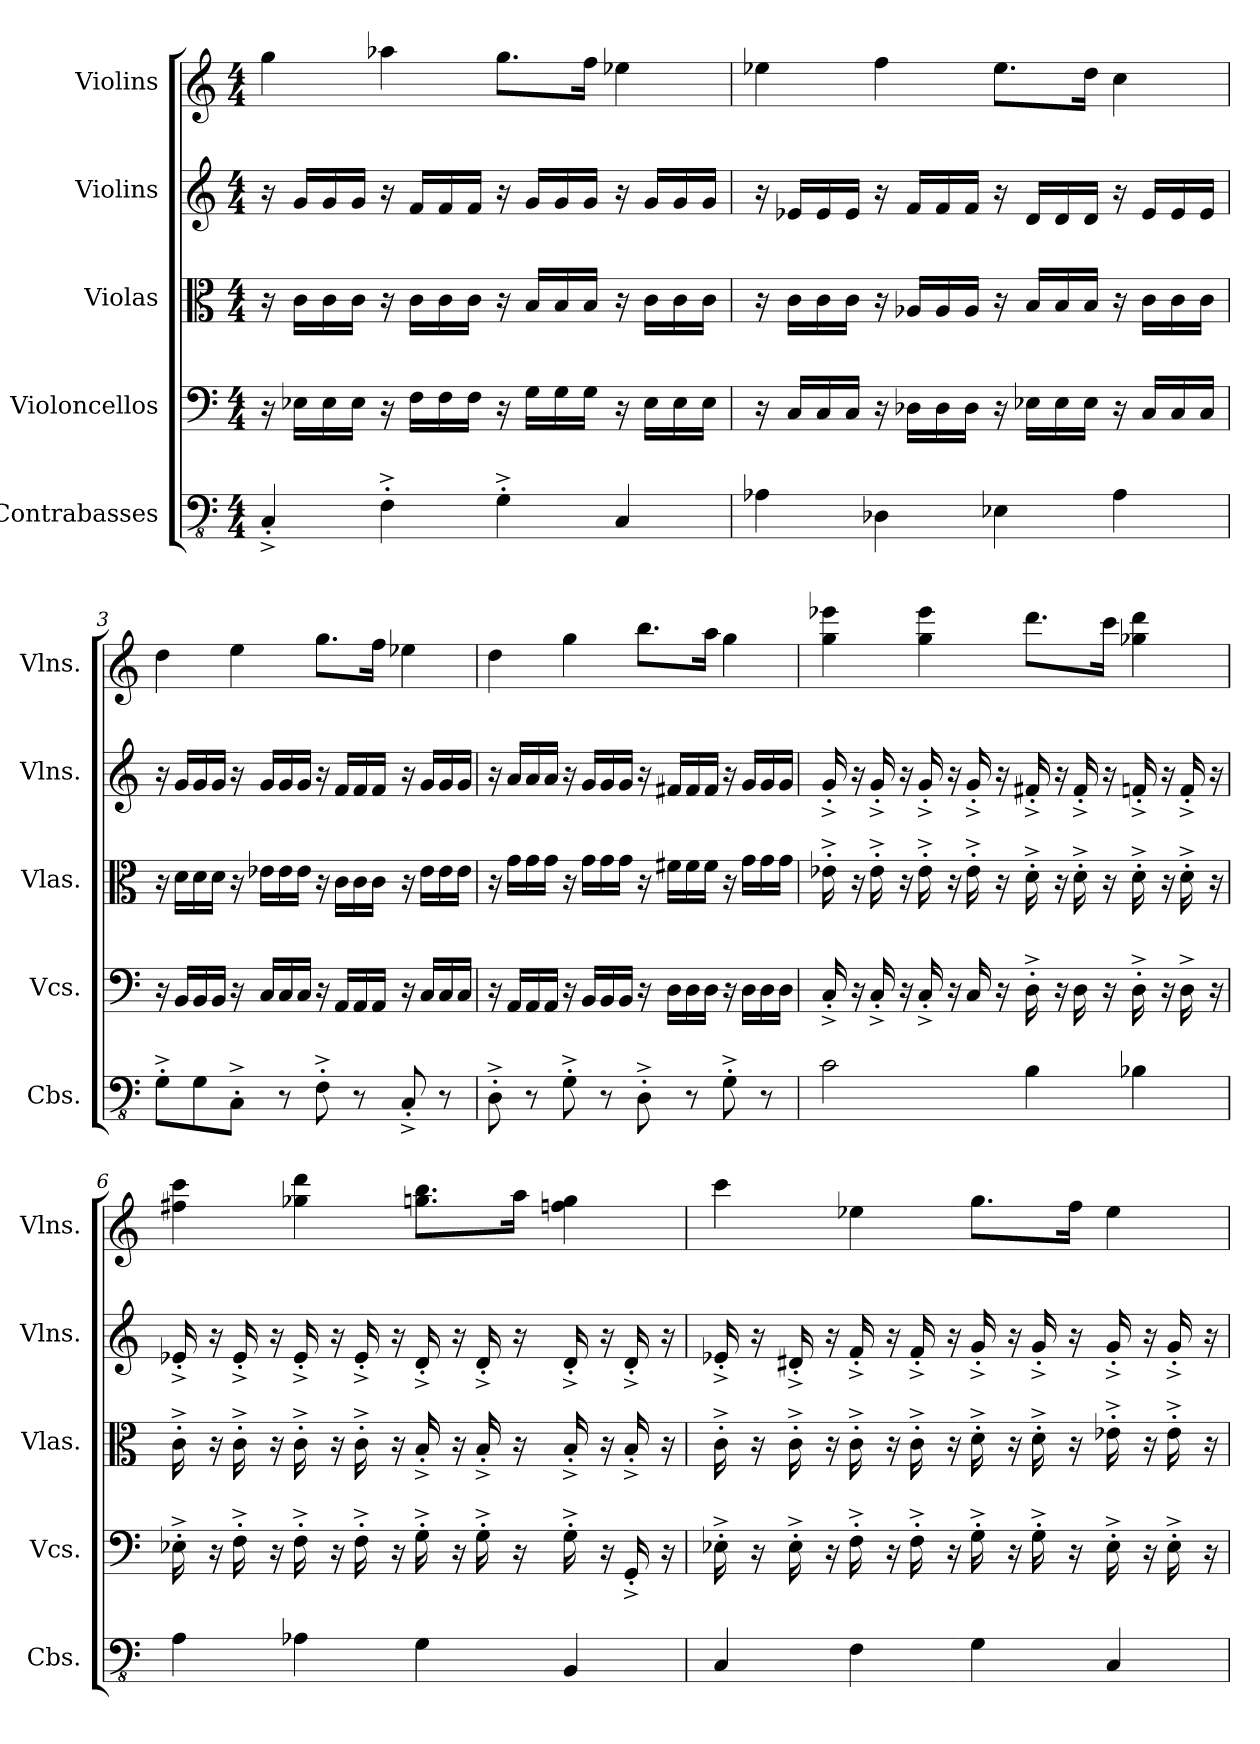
**kern	**kern	**kern	**kern	**kern
*part5	*part4	*part3	*part2	*part1
*staff5	*staff4	*staff3	*staff2	*staff1
*I"Contrabasses	*I"Violoncellos	*I"Violas	*I"Violins	*I"Violins
*I'Cbs.	*I'Vcs.	*I'Vlas.	*I'Vlns.	*I'Vlns.
*clefFv4	*clefF4	*clefC3	*clefG2	*clefG2
*k[]	*k[]	*k[]	*k[]	*k[]
*M4/4	*M4/4	*M4/4	*M4/4	*M4/4
*MM38	*MM38	*MM38	*MM38	*MM38
=1	=1	=1	=1	=1
4CC'^/	16r	16r	16r	4gg\
.	16E-X\LL	16c\LL	16g/LL	.
.	16E-\	16c\	16g/	.
.	16E-\JJ	16c\JJ	16g/JJ	.
4FF'^\	16r	16r	16r	4aa-X\
.	16F\LL	16c\LL	16f/LL	.
.	16F\	16c\	16f/	.
.	16F\JJ	16c\JJ	16f/JJ	.
4GG'^\	16r	16r	16r	8.gg\L
.	16G\LL	16B/LL	16g/LL	.
.	16G\	16B/	16g/	.
.	16G\JJ	16B/JJ	16g/JJ	16ff\Jk
4CC/	16r	16r	16r	4ee-X\
.	16E-\LL	16c\LL	16g/LL	.
.	16E-\	16c\	16g/	.
.	16E-\JJ	16c\JJ	16g/JJ	.
=2	=2	=2	=2	=2
4AA-X\	16r	16r	16r	4ee-X\
.	16C/LL	16c\LL	16e-X/LL	.
.	16C/	16c\	16e-/	.
.	16C/JJ	16c\JJ	16e-/JJ	.
4DD-X\	16r	16r	16r	4ff\
.	16D-X\LL	16A-X/LL	16f/LL	.
.	16D-\	16A-/	16f/	.
.	16D-\JJ	16A-/JJ	16f/JJ	.
4EE-X\	16r	16r	16r	8.ee-\L
.	16E-X\LL	16B/LL	16d/LL	.
.	16E-\	16B/	16d/	.
.	16E-\JJ	16B/JJ	16d/JJ	16dd\Jk
4AA-\	16r	16r	16r	4cc\
.	16C/LL	16c\LL	16e-/LL	.
.	16C/	16c\	16e-/	.
.	16C/JJ	16c\JJ	16e-/JJ	.
!!LO:LB:g=z
=3	=3	=3	=3	=3
8GG'^\L	16r	16r	16r	4dd\
.	16BB/LL	16d\LL	16g/LL	.
8GG\	16BB/	16d\	16g/	.
.	16BB/JJ	16d\JJ	16g/JJ	.
8CC'^\J	16r	16r	16r	4ee\
.	16C/LL	16e-X\LL	16g/LL	.
8r	16C/	16e-\	16g/	.
.	16C/JJ	16e-\JJ	16g/JJ	.
8FF'^\	16r	16r	16r	8.gg\L
.	16AA/LL	16c\LL	16f/LL	.
8r	16AA/	16c\	16f/	.
.	16AA/JJ	16c\JJ	16f/JJ	16ff\Jk
8CC'^/	16r	16r	16r	4ee-X\
.	16C/LL	16e-\LL	16g/LL	.
8r	16C/	16e-\	16g/	.
.	16C/JJ	16e-\JJ	16g/JJ	.
=4	=4	=4	=4	=4
8DD'^\	16r	16r	16r	4dd\
.	16AA/LL	16g\LL	16a/LL	.
8r	16AA/	16g\	16a/	.
.	16AA/JJ	16g\JJ	16a/JJ	.
8GG'^\	16r	16r	16r	4gg\
.	16BB/LL	16g\LL	16g/LL	.
8r	16BB/	16g\	16g/	.
.	16BB/JJ	16g\JJ	16g/JJ	.
8DD'^\	16r	16r	16r	8.bb\L
.	16D\LL	16f#X\LL	16f#X/LL	.
8r	16D\	16f#\	16f#/	.
.	16D\JJ	16f#\JJ	16f#/JJ	16aa\Jk
8GG'^\	16r	16r	16r	4gg\
.	16D\LL	16g\LL	16g/LL	.
8r	16D\	16g\	16g/	.
.	16D\JJ	16g\JJ	16g/JJ	.
!!LO:PB:g=z
=5	=5	=5	=5	=5
2C\	16C'^/	16e-X'^\	16g^'/	4gg\ 4eee-X\
.	16r	16r	16r	.
.	16C'^/	16e-'^\	16g^'/	.
.	16r	16r	16r	.
.	16C'^/	16e-'^\	16g^'/	4gg\ 4eee-\
.	16r	16r	16r	.
.	16C/	16e-'^\	16g^'/	.
.	16r	16r	16r	.
4BB\	16D'^\	16d'^\	16f#X^'/	8.ddd\L
.	16r	16r	16r	.
.	16D\	16d'^\	16f#^'/	.
.	16r	16r	16r	16ccc\Jk
4BB-X\	16D'^\	16d'^\	16fn^'/	4gg-X\ 4ddd\
.	16r	16r	16r	.
.	16D^\	16d'^\	16f^'/	.
.	16r	16r	16r	.
=6	=6	=6	=6	=6
4AA\	16E-X'^\	16c'^\	16e-X^'/	4ff#X\ 4ccc\
.	16r	16r	16r	.
.	16F'^\	16c'^\	16e-^'/	.
.	16r	16r	16r	.
4AA-X\	16F'^\	16c'^\	16e-^'/	4gg-X\ 4ddd\
.	16r	16r	16r	.
.	16F'^\	16c'^\	16e-^'/	.
.	16r	16r	16r	.
4GG\	16G'^\	16B'^/	16d^'/	8.ggn\ 8.bb\L
.	16r	16r	16r	.
.	16G'^\	16B'^/	16d^'/	.
.	16r	16r	16r	16aa\Jk
4BBB/	16G'^\	16B'^/	16d^'/	4ffn\ 4gg\
.	16r	16r	16r	.
.	16GG'^/	16B'^/	16d^'/	.
.	16r	16r	16r	.
!!LO:LB:g=z
=7	=7	=7	=7	=7
4CC/	16E-X'^\	16c'^\	16e-X^'/	4ccc\
.	16r	16r	16r	.
.	16E-'^\	16c'^\	16d#X^'/	.
.	16r	16r	16r	.
4FF\	16F'^\	16c'^\	16f^'/	4ee-X\
.	16r	16r	16r	.
.	16F'^\	16c'^\	16f^'/	.
.	16r	16r	16r	.
4GG\	16G'^\	16d'^\	16g^'/	8.gg\L
.	16r	16r	16r	.
.	16G'^\	16d'^\	16g^'/	.
.	16r	16r	16r	16ff\Jk
4CC/	16E-'^\	16e-X'^\	16g^'/	4ee-\
.	16r	16r	16r	.
.	16E-'^\	16e-'^\	16g^'/	.
.	16r	16r	16r	.
=	=	=	=	=
*-	*-	*-	*-	*-
